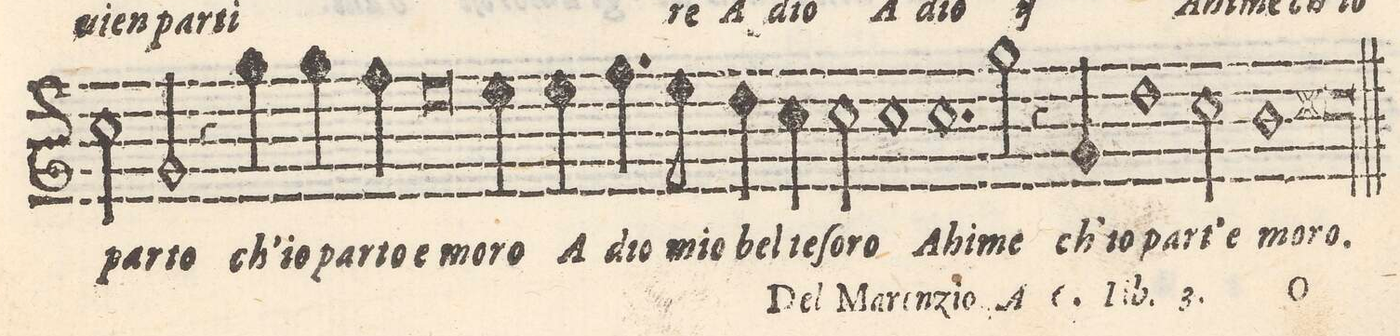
**kern	**text
*I"QUINTO	*
*clefG2	*
*k[]	*
*met(c)	*
*M2/1	*
2ccny\	par-
2g/	-to
=37-	=37-
4r	.
4gg\	ch`io
4gg\	par-
4ff\	-to
0ee	e mo-
=38-	=38-
4ee\	-ro
4ee\	A
4.ff\	dio
8ee\	mio
=39-	=39-
4dd\	bel
4cc\	te-
2cc\	-ſo-
1cc	-ro
=40-	=40-
1.cc	Ahi-
2gg\	-me
=41-	=41-
4r	.
4g/	ch`io
1dd	par-
2cc\	-t`e
=42-	=42-
1b	mo-
0cc#X	-ro.
=43-	=43-
1r	.
=-	=-
*-	*-
